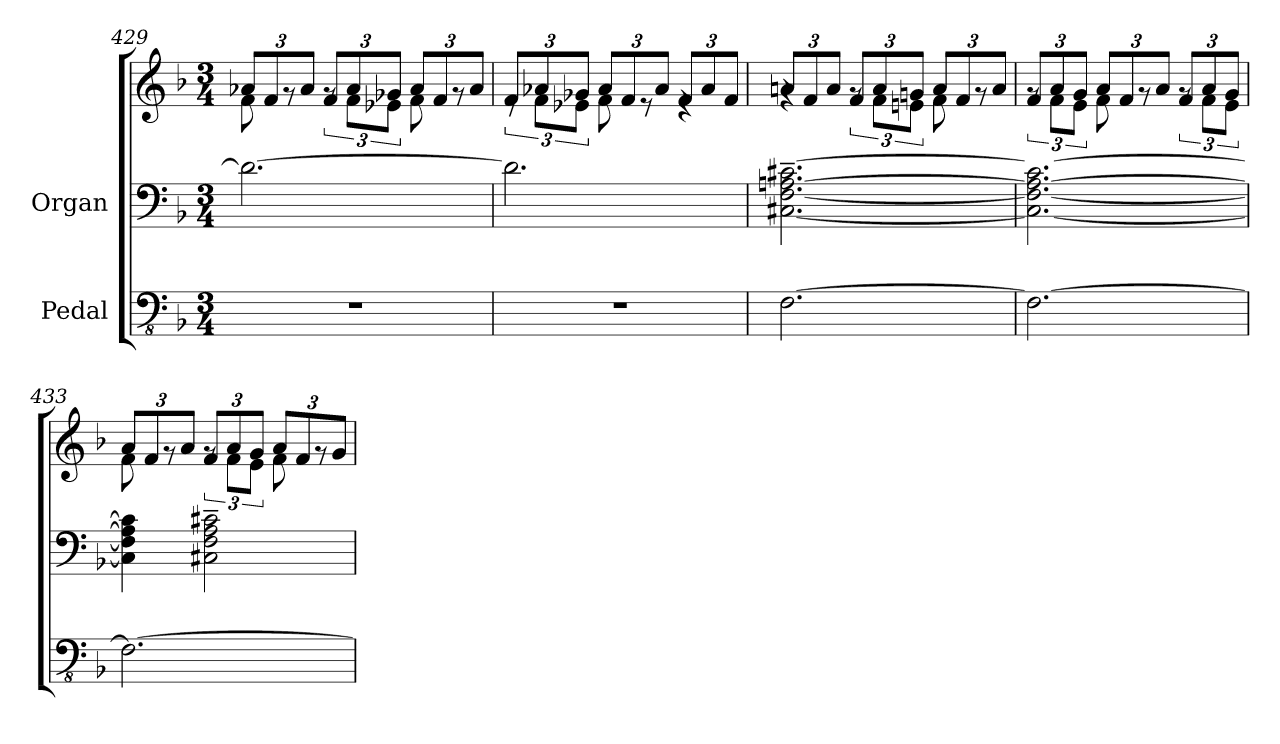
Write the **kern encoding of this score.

**kern	**kern	**kern
*part2	*part1	*part1
*staff3	*staff2	*staff1
*I"Pedal	*I"Organ	*
*clefFv4	*clefF4	*clefG2
*k[b-]	*k[b-]	*k[b-]
*M3/4	*M3/4	*M3/4
*	*	*Xbrackettup
=429	=429	=429
*	*	*^
2.r	2.d-\_	12a-X/L	8f\
.	.	12f/	.
.	.	.	8rg
.	.	12a-/J	.
*	*	*	*brackettup
.	.	12f/L	12rg
.	.	12a-/	12f\L
.	.	12g-X/J	12e-X\J
*	*	*Xbrackettup	*
.	.	12a-/L	8f\
.	.	12f/	.
.	.	.	8rg
.	.	12a-/J	.
=430	=430	=430	=430
*	*	*	*brackettup
2.r	2.d-\]	12f/L	12re
.	.	12a-X/	12f\L
.	.	12g-X/J	12e-X\J
*	*	*Xbrackettup	*
.	.	12a-/L	8f\
.	.	12f/	.
.	.	.	8re
.	.	12a-/J	.
.	.	12f/L	4re
.	.	12a-/	.
.	.	12f/J	.
!!LO:LB:g=z	!!
=431	=431	=431	=431
[2.FF\	[2.C#X\~ [2.F\~ [2.An\~ [2.c#X\~	12an/L	4rg
.	.	12f/	.
.	.	12a/J	.
*	*	*	*brackettup
.	.	12f/L	12rg
.	.	12a/	12f\L
.	.	12gn/J	12en\J
*	*	*Xbrackettup	*
.	.	12a/L	8f\
.	.	12f/	.
.	.	.	8rg
.	.	12a/J	.
=432	=432	=432	=432
*	*	*	*brackettup
2.FF\_	2.C#\_ 2.F\_ 2.A\_ 2.c#\_	12f/L	12rg
.	.	12a/	12f\L
.	.	12g/J	12e\J
*	*	*Xbrackettup	*
.	.	12a/L	8f\
.	.	12f/	.
.	.	.	8rg
.	.	12a/J	.
*	*	*	*brackettup
.	.	12f/L	12rg
.	.	12a/	12f\L
.	.	12g/J	12e\J
=433	=433	=433	=433
*	*	*Xbrackettup	*
2.FF\_	4C#\] 4F\] 4A\] 4c#\]	12a/L	8f\
.	.	12f/	.
.	.	.	8rg
.	.	12a/J	.
*	*	*	*brackettup
.	2C#X\~ 2F\~ 2A\~ 2c#X\~	12f/L	12rg
.	.	12a/	12f\L
.	.	12g/J	12e\J
*	*	*Xbrackettup	*
.	.	12a/L	8f\
.	.	12f/	.
.	.	.	8rg
.	.	12g/J	.
*	*	*v	*v
=	=	=
*-	*-	*-
